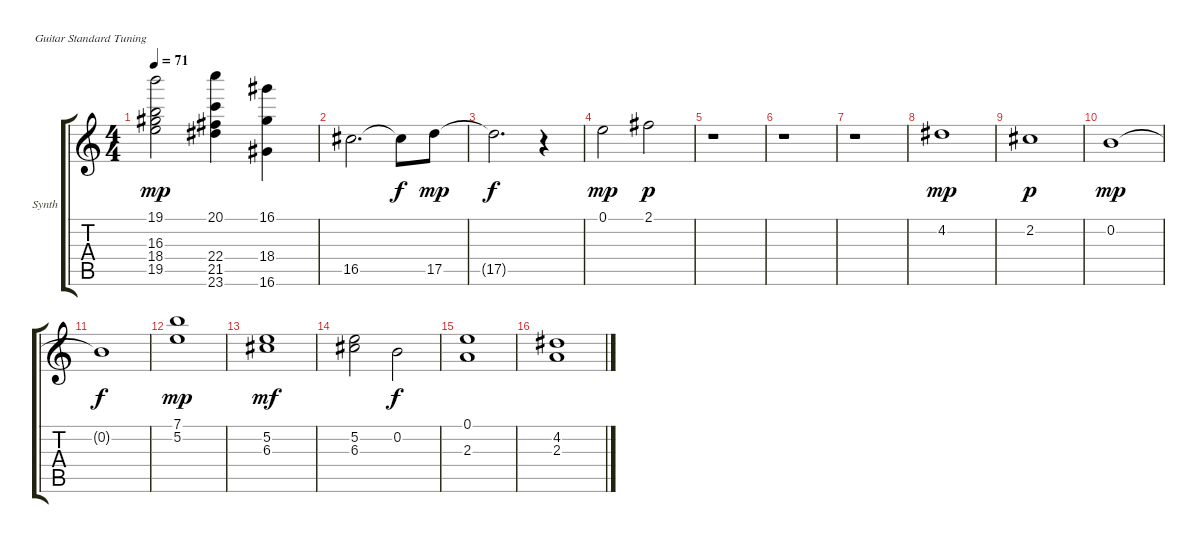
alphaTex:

\bracketExtendMode groupsimilarinstruments
\firstSystemTrackNameOrientation horizontal
\otherSystemsTrackNameOrientation horizontal
\track ("Синтезатор" "Synth") {instrument stringensemble1}
\staff {score tabs}
\tuning (E4 B3 G3 D3 A2 E2)
\displaytranspose 12
\ts (4 4)
\tempo 71
\clef g2
\ks c
(19.1 16.3 18.4 19.5).2{dy mp} (20.1 22.4 21.5 23.6).4 (16.1 18.4 16.6).4 |
16.5.2{d} 16.5{t}.8{dy f} 17.5.8{dy mp} |
17.5{t}.2{d dy f} r.4 |
0.1.2{dy mp} 2.1.2{dy p} |
r.1 |
r.1 |
r.1 |
4.2.1{dy mp} |
2.2.1{dy p} |
0.2.1{dy mp} |
0.2{t}.1{dy f} |
(7.1 5.2).1{dy mp} |
(5.2 6.3).1{dy mf} |
(5.2 6.3).2 0.2.2{dy f} |
(0.1 2.3).1 |
(4.2 2.3).1
